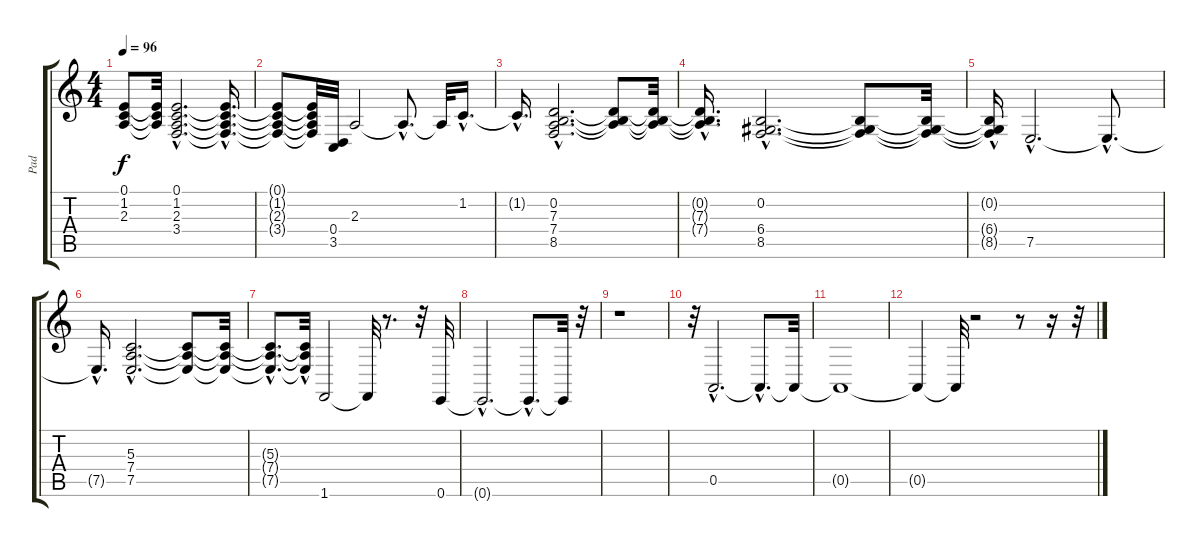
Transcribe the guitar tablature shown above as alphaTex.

\track ("Pad" "Pad") {instrument pad7halo}
\staff {score tabs}
\tuning (E4 B3 G3 D3 A2 E2) {hide}
\ts (4 4)
\tempo 96
\clef g2
\ks c
(0.1{t} 1.2{t} 2.3{t}).8{dy f} (0.1{t} 1.2{t} 2.3{t}).32 (0.1{hac} 1.2{hac} 2.3{hac} 3.4{hac}).2{d} (0.1{hac t} 1.2{hac t} 2.3{hac t} 3.4{hac t}).16{d} |
(0.1{t} 1.2{t} 2.3{t} 3.4{t}).8 (0.1{t} 1.2{t} 2.3{t} 3.4{t}).32 (0.4 3.5).32 2.3.2 2.3{hac t}.8{d} 2.3{t}.32 1.2{hac}.16{d} |
1.2{hac t}.16{d} (0.2{hac} 7.3{hac} 7.4{hac} 8.5{hac}).2{d} (0.2{t} 7.3{t} 7.4{t}).8 (0.2{t} 7.3{t} 7.4{t}).32 |
(0.2{hac t} 7.3{t} 7.4{t}).16{d} (0.2{hac} 6.4{hac} 8.5{hac}).2{d} (0.2{t} 6.4{t} 8.5{t}).8 (0.2{t} 6.4{t} 8.5{t}).32 |
(0.2{t} 6.4{t} 8.5{hac t}).16 7.5{hac}.2{d} 7.5{hac t}.8{d} |
7.5{hac t}.16{d} (5.3{hac} 7.4{hac} 7.5{hac}).2{d} (5.3{t} 7.4{t} 7.5{t}).8 (5.3{t} 7.4{t} 7.5{t}).32 |
(5.3{hac t} 7.4{hac t} 7.5{hac t}).8{d} (5.3{hac t} 7.4{hac t} 7.5{hac t}).32 1.6.2 1.6{t}.32 r.8{d} r.32 0.6.32 |
0.6{hac t}.2{d} 0.6{hac t}.8{d} 0.6{t}.32 r.32 |
r.1 |
r.32 0.5{hac}.2{d} 0.5{hac t}.8{d} 0.5{t}.32 |
0.5{t}.1 |
0.5{t}.4 0.5{t}.32 r.2 r.8 r.16 r.32
